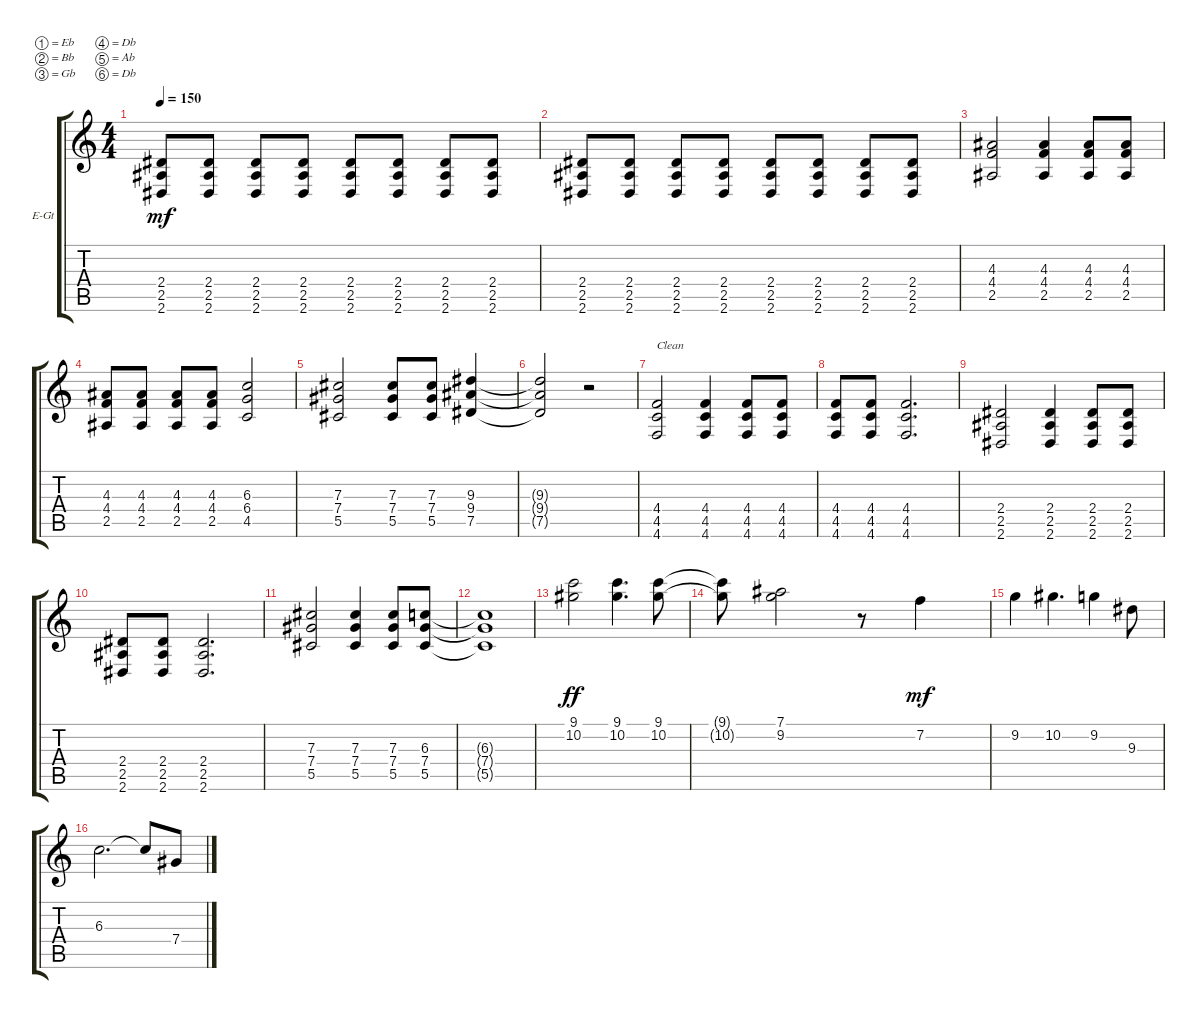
\defaultSystemsLayout 4
\bracketExtendMode groupsimilarinstruments
\firstSystemTrackNameOrientation horizontal
\otherSystemsTrackNameOrientation horizontal
\track ("Justin deBlieck (Lead)" "E-Gt") {instrument distortionguitar}
\staff {score tabs}
\tuning (Eb4 Bb3 Gb3 Db3 Ab2 Db2)
\ts (4 4)
\tempo 150
\clef g2
\ks c
(2.6 2.5 2.4).8{dy mf} (2.6 2.5 2.4).8 (2.6 2.5 2.4).8 (2.6 2.5 2.4).8 (2.6 2.5 2.4).8 (2.6 2.5 2.4).8 (2.6 2.5 2.4).8 (2.6 2.5 2.4).8 |
(2.6 2.5 2.4).8 (2.6 2.5 2.4).8 (2.6 2.5 2.4).8 (2.6 2.5 2.4).8 (2.6 2.5 2.4).8 (2.6 2.5 2.4).8 (2.6 2.5 2.4).8 (2.6 2.5 2.4).8 |
(2.5 4.4 4.3).2 (4.3 4.4 2.5).4 (2.5 4.4 4.3).8 (2.5 4.4 4.3).8 |
(2.5 4.4 4.3).8 (4.3 4.4 2.5).8 (2.5 4.4 4.3).8 (2.5 4.3 4.4).8 (4.5 6.4 6.3).2 |
(5.5 7.4 7.3).2 (7.3 7.4 5.5).8 (5.5 7.4 7.3).8 (9.3 9.4 7.5).4 |
(9.3{t} 9.4{t} 7.5{t}).2 r.2 |
(4.6 4.5 4.4).2{txt "Clean"} (4.4 4.5 4.6).4 (4.6 4.5 4.4).8 (4.4 4.5 4.6).8 |
(4.6 4.5 4.4).8 (4.4 4.5 4.6).8 (4.4 4.5 4.6).2{d} |
(2.6 2.5 2.4).2 (2.4 2.5 2.6).4 (2.4 2.5 2.6).8 (2.6 2.5 2.4).8 |
(2.6 2.5 2.4).8 (2.4 2.5 2.6).8 (2.6 2.5 2.4).2{d} |
(5.5 7.4 7.3).2 (5.5 7.4 7.3).4 (7.3 7.4 5.5).8 (5.5 7.4 6.3).8 |
(6.3{t} 7.4{t} 5.5{t}).1 |
(9.1 10.2).2{dy ff} (10.2 9.1).4{d} (9.1 10.2).8 |
(10.2{t} 9.1{t}).8 (9.2 7.1).2 r.8 7.2.4{dy mf} |
9.2.4 10.2.4{d} 9.2.4 9.3.8 |
6.3.2{d} 6.3{t}.8 7.4.8
